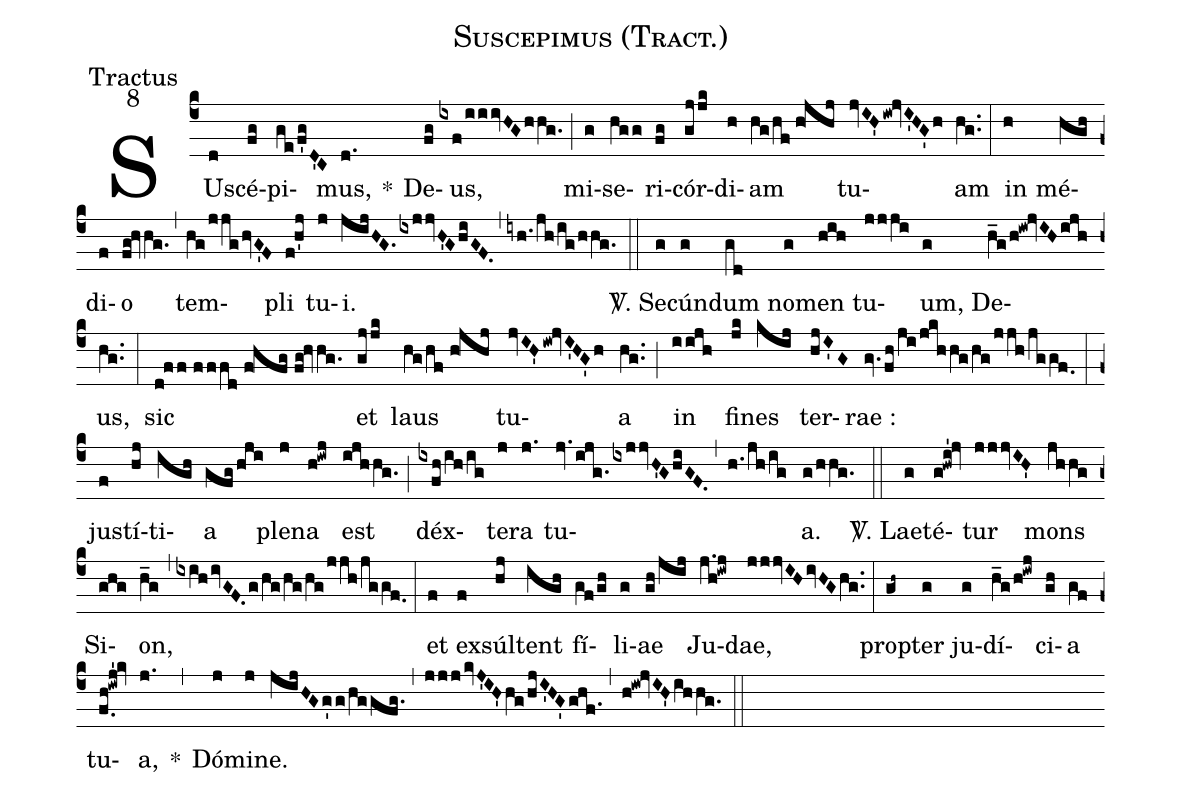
name:Suscepimus (Tract.);
office-part:Tractus;
mode:8;
%%
(c4) SUs(d)cé(fg)pi(ge/f'gD'C)mus,(d.) *() De(fg)us,(ixf/iiivHGhhg.) (;) mi(g)se(hgg)ri(fg)cór(gjjk)di(h)am(hg/hf//h!jhj) tu(jvIH'iw!jvI'HG'h)am(hg..) (:) in(h) mé(hgh)di(f)o(fg!hvhg.) (,) tem(hg/jjghvG'F)pli(f!h'j) tu(j)i.(jijHG.ixjjvH'GhiGF.) (,) (iyh./jh/ig/hhg.) (::)
<sp>V/</sp>. Se(g)cún(g)dum(gd) no(g)men(hih) tu(jjji)um,(g) De(h_g/h!iw!jvIHijh)us,(hg..) (:) sic(d!ff//fffd//f!hfg//fg!hvhg.) et(gjjk) laus(hg/hf//h!jhj) tu(jvIH'iw!jvI'HG'h)a(hg..) (;) in(iijh) fi(jk)nes(kij) ter(hjI'G)rae :(gv.fh/ji/jkhhg/hg/jjh/jggf.0) (:) ju(f)stí(hj)ti(igh)a(gfghji) ple(j)na(h!iwj) est(ijhhg.) (;) déx(ixfh/ih/ig)te(j)ra(j.) tu(jv.ijg.ixjjvH'GhiGF.)(,)(h./jh/ig)a.(g/hhg.) (::)
<sp>V/</sp>. Lae(g)té(g!hwi'!jv)tur(jjjvIH') mons(jhhg) Si(ghg)on,(h_g) (,) (ixihivGF.g/hg/hg/hg/jjh/jggf.0) (:) et(f) ex(f)súl(hj)tent(igh) fí(gf/gh)li(g)ae(gh/jij) Ju(j.h!iwj)dae,(jjjvIHivHGhg..) (:) pro(gh~)pter(g) ju(g)dí(h_g/h!iwj)ci(gh)a(gf) tu(f.0h!iwj'!kv)a,(j.) *(,) Dó(j)mi(j)ne.(jijHGg'g/hggfg.) (,) (jjjkvJ'IH'hg/hjI'HG'ghf.1) (,) (h!iw!jvIH'ihhg.) (::)
